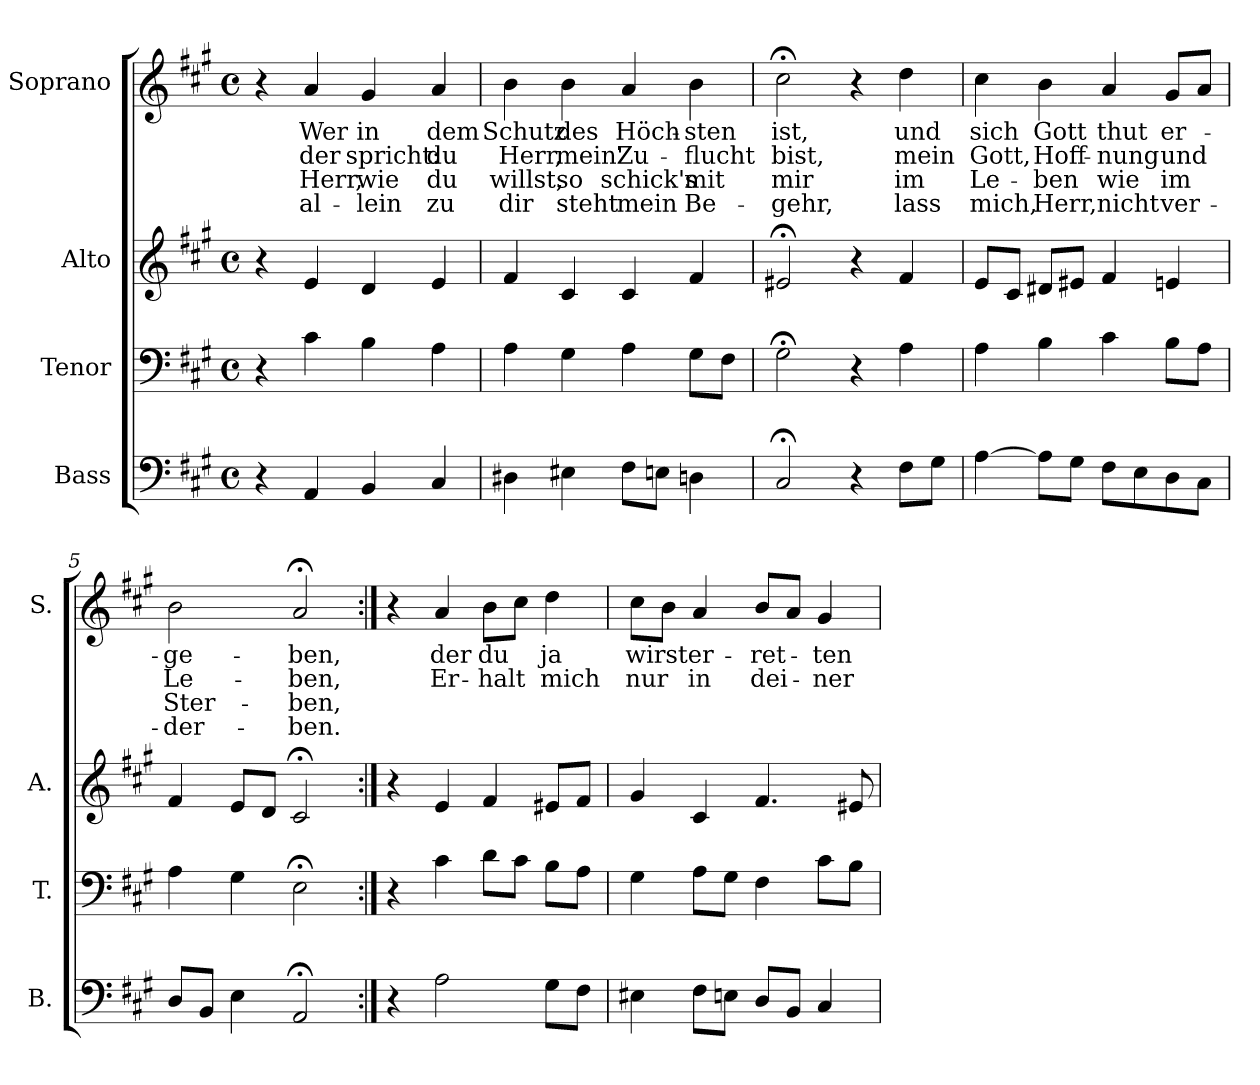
**kern	**kern	**kern	**kern	**text	**text	**text	**text
*part4	*part3	*part2	*part1	*part1	*part1	*part1	*part1
*staff4	*staff3	*staff2	*staff1	*staff1	*staff1	*staff1	*staff1
*I"Bass	*I"Tenor	*I"Alto	*I"Soprano	*	*	*	*
*I'B.	*I'T.	*I'A.	*I'S.	*	*	*	*
*clefF4	*clefF4	*clefG2	*clefG2	*	*	*	*
*k[f#c#g#]	*k[f#c#g#]	*k[f#c#g#]	*k[f#c#g#]	*	*	*	*
*A:	*A:	*A:	*A:	*	*	*	*
*M4/4	*M4/4	*M4/4	*M4/4	*	*	*	*
*met(c)	*met(c)	*met(c)	*met(c)	*	*	*	*
=1	=1	=1	=1	=1	=1	=1	=1
4r	4r	4r	4r	.	.	.	.
4AA/	4c#\	4e/	4a/	Wer	der	Herr,	al-
4BB/	4B\	4d/	4g#/	in	spricht:	wie	-lein
4C#/	4A\	4e/	4a/	dem	du	du	zu
=2	=2	=2	=2	=2	=2	=2	=2
4D#X\	4A\	4f#/	4b\	Schutz	Herr,	willst,	dir
4E#X\	4G#\	4c#/	4b\	des	mein'	so	steht
8F#\L	4A\	4c#/	4a/	Höch-	Zu-	schick's	mein
8En\J	.	.	.	.	.	.	.
4Dn\	8G#\L	4f#/	4b\	-sten	-flucht	mit	Be-
.	8F#\J	.	.	.	.	.	.
=3	=3	=3	=3	=3	=3	=3	=3
2C#;</	2G#;<\	2e#X;</	2cc#;<\	ist,	bist,	mir	-gehr,
4r	4r	4r	4r	.	.	.	.
8F#\L	4A\	4f#/	4dd\	und	mein	im	lass
8G#\J	.	.	.	.	.	.	.
=4	=4	=4	=4	=4	=4	=4	=4
[4A\	4A\	8e/L	4cc#\	sich	Gott,	Le-	mich,
.	.	8c#/J	.	.	.	.	.
8A\L]	4B\	8d#X/L	4b\	Gott	Hoff-	-ben	Herr,
8G#\J	.	8e#X/J	.	.	.	.	.
8F#\L	4c#\	4f#/	4a/	thut	-nung	wie	nicht
8E\	.	.	.	.	.	.	.
8D\	8B\L	4en/	8g#/L	er-	und	im	ver-
8C#\J	8A\J	.	8a/J	.	.	.	.
=5	=5	=5	=5	=5	=5	=5	=5
8D/L	4A\	4f#/	2b\	-ge-	Le-	Ster-	-der-
8BB/J	.	.	.	.	.	.	.
4E\	4G#\	8e/L	.	.	.	.	.
.	.	8d/J	.	.	.	.	.
2AA;</	2E;<\	2c#;</	2a;</	-ben,	-ben,	-ben,	-ben.
!!LO:LB:g=z
=6:|!	=6:|!	=6:|!	=6:|!	=6:|!	=6:|!	=6:|!	=6:|!
4r	4r	4r	4r	.	.	.	.
2A\	4c#\	4e/	4a/	der	Er-	.	.
.	8d\L	4f#/	8b\L	du	-halt	.	.
.	8c#\J	.	8cc#\J	.	.	.	.
8G#\L	8B\L	8e#X/L	4dd\	ja	mich	.	.
8F#\J	8A\J	8f#/J	.	.	.	.	.
=7	=7	=7	=7	=7	=7	=7	=7
4E#X\	4G#\	4g#/	8cc#\L	wirst	nur	.	.
.	.	.	8b\J	.	.	.	.
8F#\L	8A\L	4c#/	4a/	er-	in	.	.
8En\J	8G#\J	.	.	.	.	.	.
8D/L	4F#\	4.f#/	8b/L	-ret-	dei-	.	.
8BB/J	.	.	8a/J	.	.	.	.
4C#/	8c#\L	.	4g#/	-ten	-ner	.	.
.	8B\J	8e#X/	.	.	.	.	.
=	=	=	=	=	=	=	=
*-	*-	*-	*-	*-	*-	*-	*-
